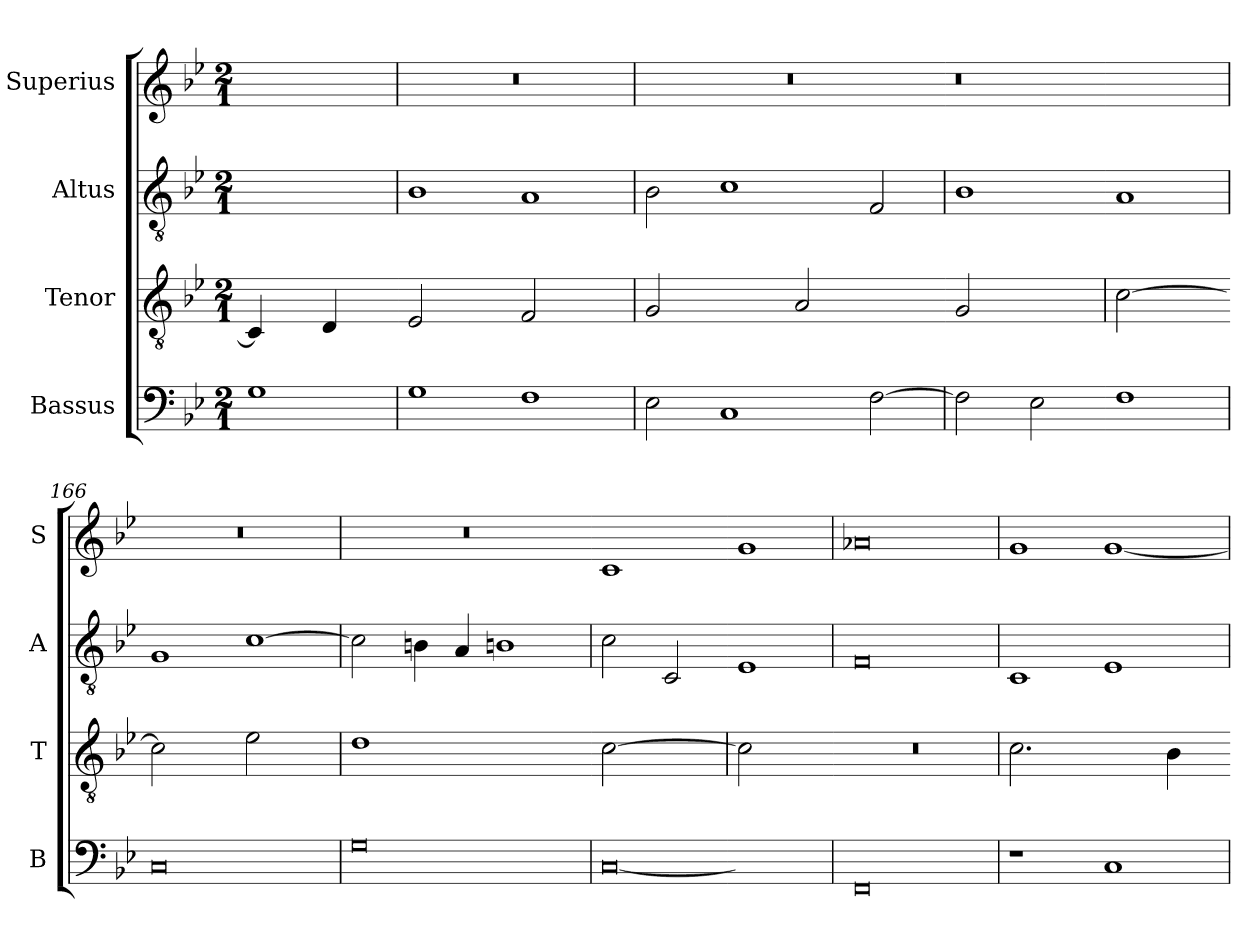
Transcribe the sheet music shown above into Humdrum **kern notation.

**kern	**kern	**kern	**kern
*part4	*part3	*part2	*part1
*staff4	*staff3	*staff2	*staff1
*I"Bassus	*I"Tenor	*I"Altus	*I"Superius
*I'B	*I'T	*I'A	*I'S
*clefF4	*clefGv2	*clefGv2	*clefG2
*k[b-e-]	*k[b-e-]	*k[b-e-]	*k[b-e-]
*M2/1	*M2/1	*M2/1	*M2/1
=	=	=	=
!	!LO:N:vis=4	!	!
1G	2C/]	1cyy]	1ryy
!	!LO:N:vis=4	!	!
.	2D/	.	.
=163	=163-	=163	=163
!	!LO:N:vis=2	!	!
1G	1E-	1B-	0r
!	!LO:N:vis=2	!	!
1F	1F	1A	.
=164	=164	=164	=164
!	!LO:N:vis=2	!	!
2E-\	1G	2B-\	0r
1C	.	1c	.
!	!LO:N:vis=2	!	!
.	1A	.	.
[2F\	.	2F/	.
=165	=165-	=165	=165
!	!LO:N:vis=2	!	!LO:N:vis=0
2F\]	1G	1B-	1r
2E-\	.	.	.
=-	=	=-	=-
!	!LO:N:vis=2	!	!
1F	[1c	1A	1ryy
=166	=166-	=166	=166
!	!LO:N:vis=2	!	!
0C	1c]	1G	0r
!	!LO:N:vis=2	!	!
.	1e-	[1c	.
=167	=167	=167	=167
!	!LO:N:vis=1	!	!
0G	0d	2c\]	0r
.	.	4Bn\	.
.	.	4A/	.
.	.	1Bn	.
=168	=168-	=168	=168
!LO:N:vis=0	!LO:N:vis=2	!	!
[1C	[1c	2c\	1c
.	.	2C/	.
=-	=	=-	=-
!	!LO:N:vis=2	!	!
1Cyy]	1c]	1E-	1g
=169	=169-	=169	=169
!	!LO:N:vis=1	!	!
0FF	0r	0F	0a-X
=170	=170	=170	=170
!	!LO:N:vis=2.	!	!
1r	1.c	1C	1g
1C	.	1E-	[1g
!	!LO:N:vis=4	!	!
.	2B-\	.	.
=	=-	=	=
*-	*-	*-	*-
